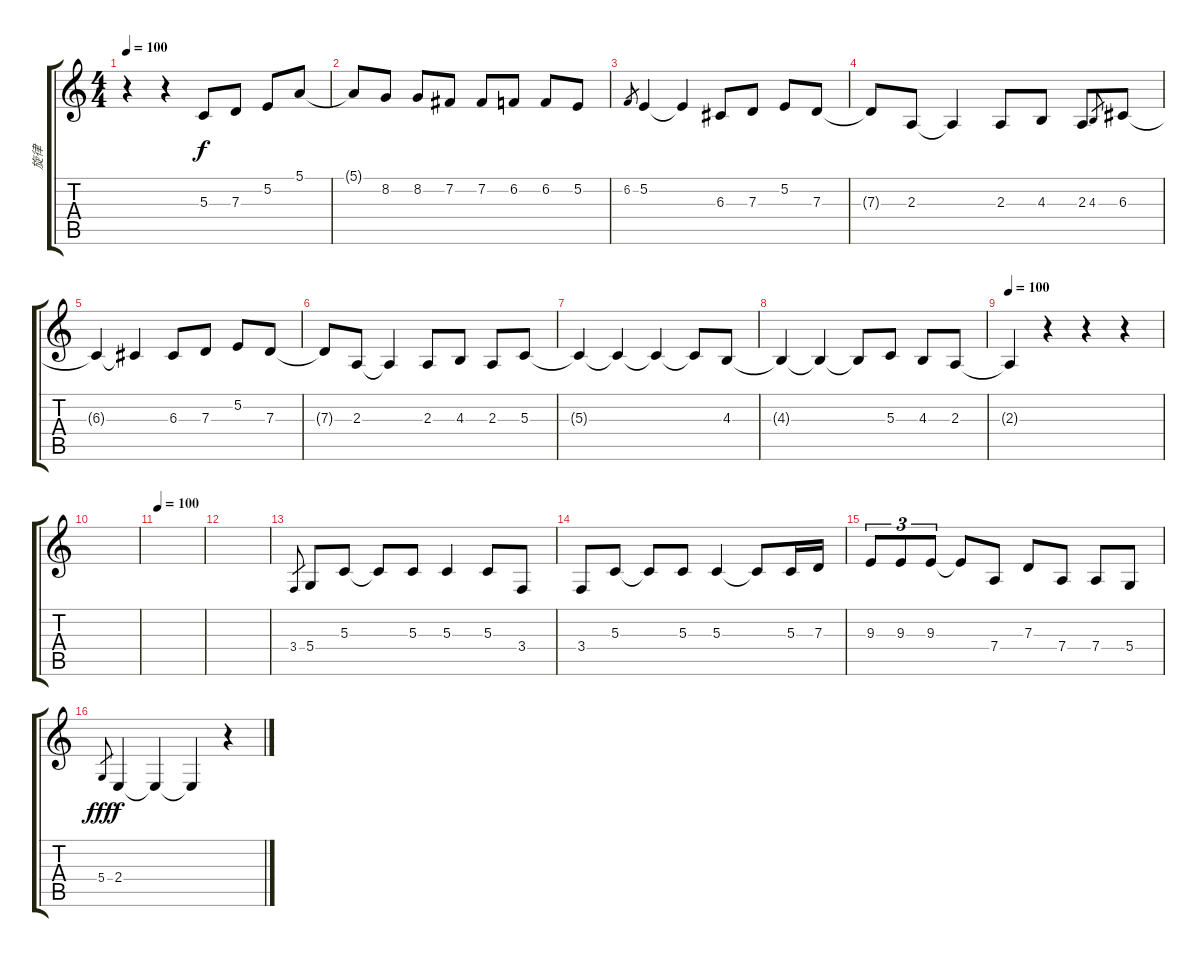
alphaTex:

\track ("旋律" "旋律") {instrument musicbox}
\staff {score tabs}
\tuning (E4 B3 G3 D3 A2 E2) {hide}
\ts (4 4)
\tempo 100
\clef g2
\ks c
r.4{dy f} r.4 5.3.8 7.3.8 5.2.8 5.1.8 |
5.1{t}.8 8.2.8 8.2.8 7.2.8 7.2.8 6.2.8 6.2.8 5.2.8 |
6.2.8{gr} 5.2.4 5.2{t}.4 6.3.8 7.3.8 5.2.8 7.3.8 |
7.3{t}.8 2.3.8 2.3{t}.4 2.3.8 4.3.8 2.3.8 4.3.8{gr} 6.3.8 |
6.3{t}.4 6.3{t}.4 6.3.8 7.3.8 5.2.8 7.3.8 |
7.3{t}.8 2.3.8 2.3{t}.4 2.3.8 4.3.8 2.3.8 5.3.8 |
5.3{t}.4 5.3{t}.4 5.3{t}.4 5.3{t}.8 4.3.8 |
4.3{t}.4 4.3{t}.4 4.3{t}.8 5.3.8 4.3.8 2.3.8 |
\tempo 100
2.3{t}.4 r.4 r.4 r.4 |
|
\tempo 100
|
|
3.4.8{gr} 5.4.8 5.3.8 5.3{t}.8 5.3.8 5.3.4 5.3.8 3.4.8 |
3.4.8 5.3.8 5.3{t}.8 5.3.8 5.3.4 5.3{t}.8 5.3.16 7.3.16 |
9.3.8{tu (3 2)} 9.3.8{tu (3 2)} 9.3.8{tu (3 2)} 9.3{t}.8 7.4.8 7.3.8 7.4.8 7.4.8 5.4.8 |
5.4.8{gr dy fff} 2.4.4{dy f} 2.4{t}.4 2.4{t}.4 r.4
